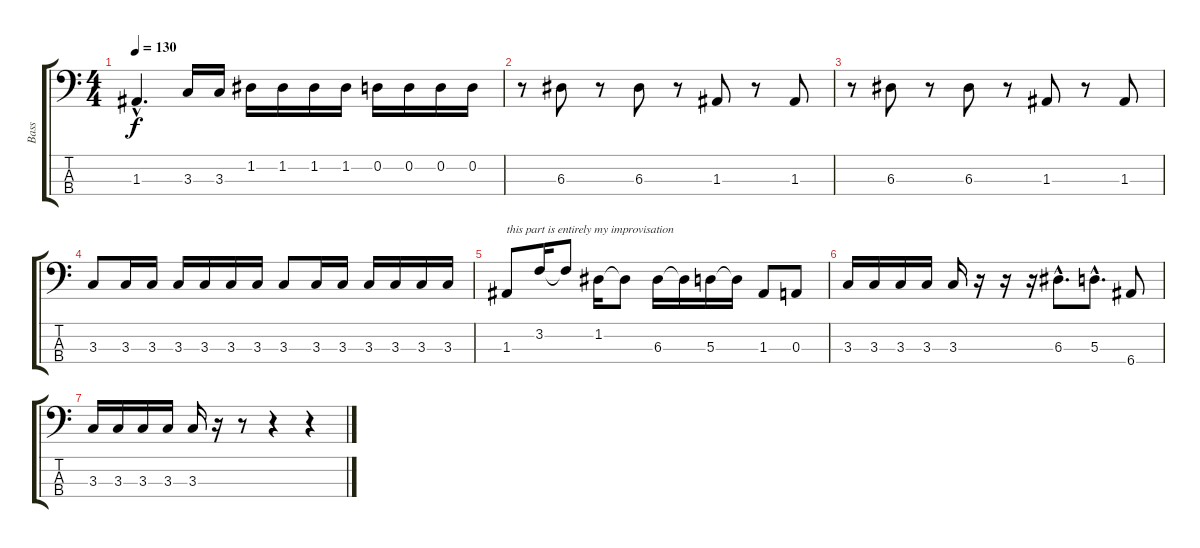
\track ("Bass" "Bass") {instrument electricbassfinger}
\staff {score tabs}
\tuning (G2 D2 A1 E1) {hide}
\ts (4 4)
\tempo 130
\clef f4
\ks c
1.3{hac}.4{d dy f} 3.3.16 3.3.16 1.2.16 1.2.16 1.2.16 1.2.16 0.2.16 0.2.16 0.2.16 0.2.16 |
r.8 6.3.8 r.8 6.3.8 r.8 1.3.8 r.8 1.3.8 |
r.8 6.3.8 r.8 6.3.8 r.8 1.3.8 r.8 1.3.8 |
3.3.8 3.3.16 3.3.16 3.3.16 3.3.16 3.3.16 3.3.16 3.3.8 3.3.16 3.3.16 3.3.16 3.3.16 3.3.16 3.3.16 |
1.3.8{txt "this part is entirely my improvisation"} 3.2.16 3.2{t}.8 1.2.16 1.2{t}.8 6.3.16 6.3{t}.16 5.3.16 5.3{t}.16 1.3.8 0.3.8 |
3.3.16 3.3.16 3.3.16 3.3.16 3.3.16 r.16 r.16 r.16 6.3{hac}.8{d} 5.3{hac}.8{d} 6.4.8 |
3.3.16 3.3.16 3.3.16 3.3.16 3.3.16 r.16 r.8 r.4 r.4
